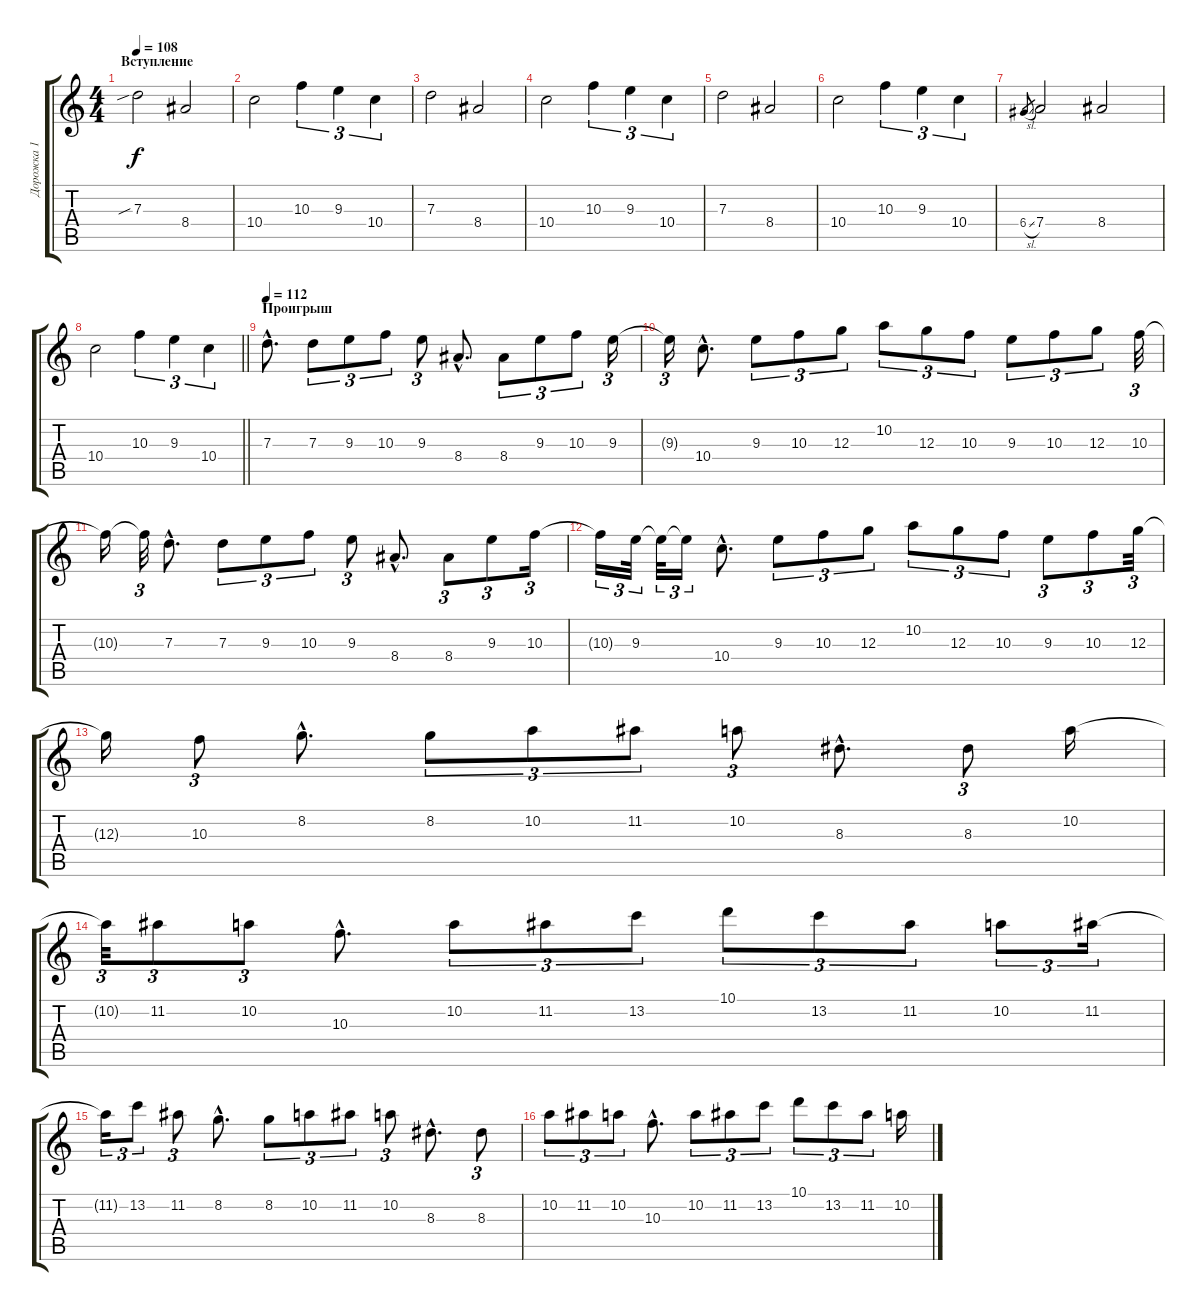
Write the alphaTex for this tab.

\track ("Дорожка 1" "Дорожка 1") {instrument overdrivenguitar}
\staff {score tabs}
\tuning (E4 B3 G3 D3 A2 E2) {hide}
\ts (4 4)
\section ("" "Вступление")
\tempo 108
\clef g2
\ks c
7.3{sib}.2{dy f instrument overdrivenguitar} 8.4.2 |
10.4.2 10.3.4{tu (3 2)} 9.3.4{tu (3 2)} 10.4.4{tu (3 2)} |
7.3.2 8.4.2 |
10.4.2 10.3.4{tu (3 2)} 9.3.4{tu (3 2)} 10.4.4{tu (3 2)} |
7.3.2 8.4.2 |
10.4.2 10.3.4{tu (3 2)} 9.3.4{tu (3 2)} 10.4.4{tu (3 2)} |
6.4{sl}.8{gr} 7.4.2 8.4.2 |
\barLineRight lightlight
10.4.2 10.3.4{tu (3 2)} 9.3.4{tu (3 2)} 10.4.4{tu (3 2)} |
\section ("" "Проигрыш")
\tempo 112
7.3{hac}.8{d} 7.3.8{tu (3 2)} 9.3.8{tu (3 2)} 10.3.8{tu (3 2)} 9.3.8{tu (3 2)} 8.4{hac}.8{d} 8.4.8{tu (3 2)} 9.3.8{tu (3 2)} 10.3.8{tu (3 2)} 9.3.16{tu (3 2)} |
9.3{t}.16{tu (3 2)} 10.4{hac}.8{d} 9.3.8{tu (3 2)} 10.3.8{tu (3 2)} 12.3.8{tu (3 2)} 10.2.8{tu (3 2)} 12.3.8{tu (3 2)} 10.3.8{tu (3 2)} 9.3.8{tu (3 2)} 10.3.8{tu (3 2)} 12.3.8{tu (3 2)} 10.3.32{tu (3 2)} |
10.3{t}.16 10.3{t}.32{tu (3 2)} 7.3{hac}.8{d} 7.3.8{tu (3 2)} 9.3.8{tu (3 2)} 10.3.8{tu (3 2)} 9.3.8{tu (3 2)} 8.4{hac}.8{d} 8.4.8{tu (3 2)} 9.3.8{tu (3 2)} 10.3.16{tu (3 2)} |
10.3{t}.16{tu (3 2)} 9.3.32{tu (3 2)} 9.3{t}.32{tu (3 2)} 9.3{t}.16{tu (3 2)} 10.4{hac}.8{d} 9.3.8{tu (3 2)} 10.3.8{tu (3 2)} 12.3.8{tu (3 2)} 10.2.8{tu (3 2)} 12.3.8{tu (3 2)} 10.3.8{tu (3 2)} 9.3.8{tu (3 2)} 10.3.8{tu (3 2)} 12.3.32{tu (3 2)} |
12.3{t}.16 10.3.8{tu (3 2)} 8.2{hac}.8{d} 8.2.8{tu (3 2)} 10.2.8{tu (3 2)} 11.2.8{tu (3 2)} 10.2.8{tu (3 2)} 8.3{hac}.8{d} 8.3.8{tu (3 2)} 10.2.16 |
10.2{t}.32{tu (3 2)} 11.2.8{tu (3 2)} 10.2.8{tu (3 2)} 10.3{hac}.8{d} 10.2.8{tu (3 2)} 11.2.8{tu (3 2)} 13.2.8{tu (3 2)} 10.1.8{tu (3 2)} 13.2.8{tu (3 2)} 11.2.8{tu (3 2)} 10.2.8{tu (3 2)} 11.2.16{tu (3 2)} |
11.2{t}.16{tu (3 2)} 13.2.8{tu (3 2)} 11.2.8{tu (3 2)} 8.2{hac}.8{d} 8.2.8{tu (3 2)} 10.2.8{tu (3 2)} 11.2.8{tu (3 2)} 10.2.8{tu (3 2)} 8.3{hac}.8{d} 8.3.8{tu (3 2)} |
10.2.8{tu (3 2)} 11.2.8{tu (3 2)} 10.2.8{tu (3 2)} 10.3{hac}.8{d} 10.2.8{tu (3 2)} 11.2.8{tu (3 2)} 13.2.8{tu (3 2)} 10.1.8{tu (3 2)} 13.2.8{tu (3 2)} 11.2.8{tu (3 2)} 10.2.16
